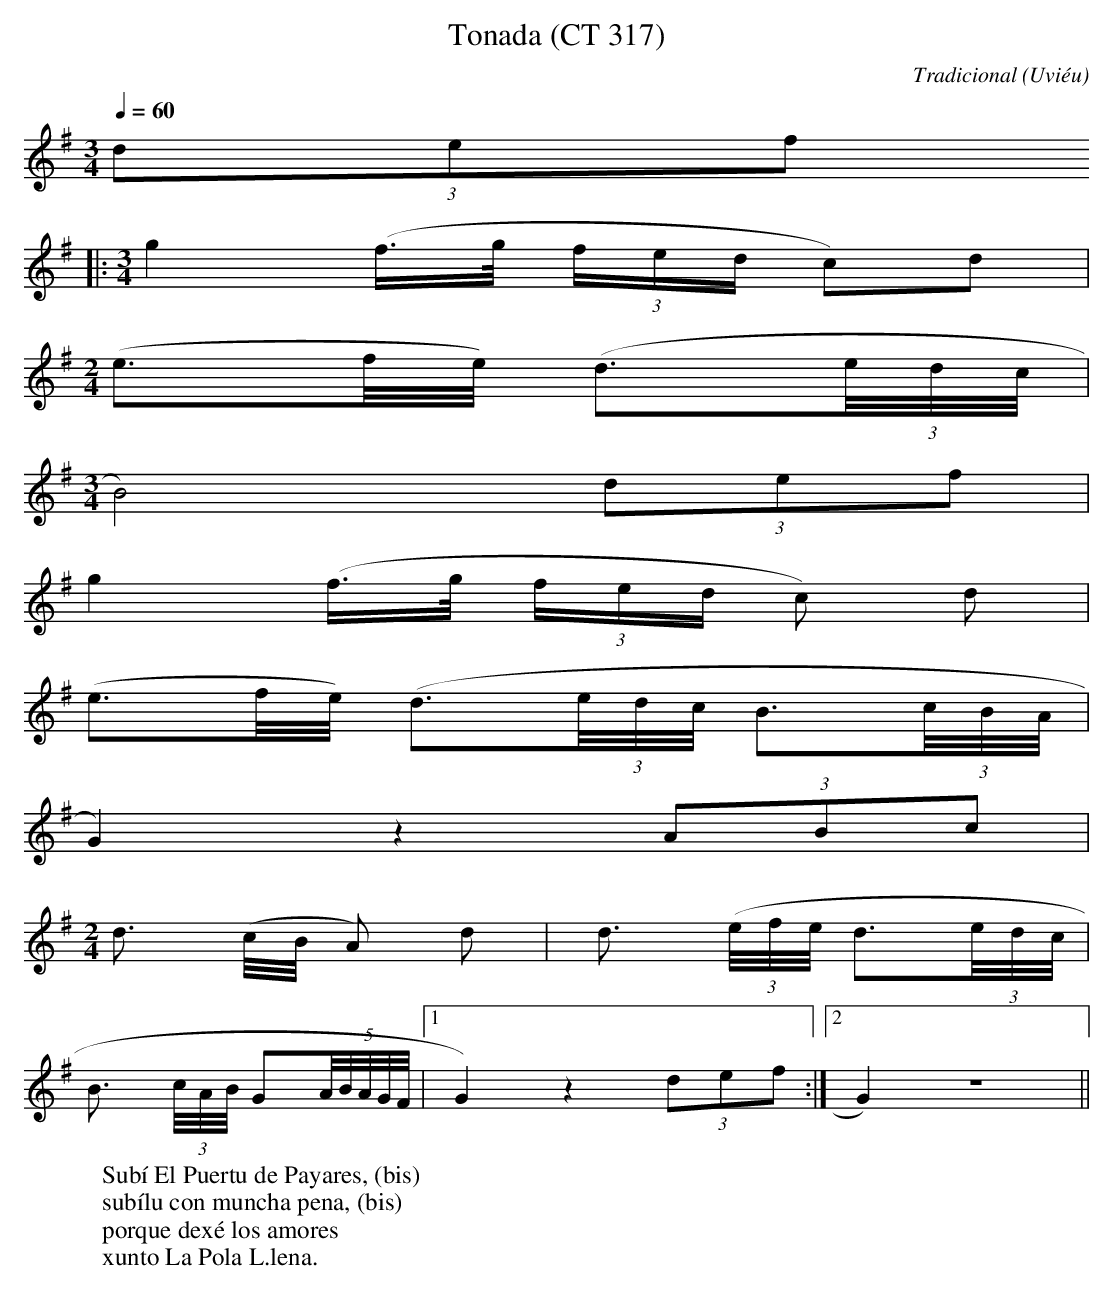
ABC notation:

X:1
T:Tonada (CT 317)
C:Tradicional
O:Uviéu
M:3/4
L:1/8
Q:1/4=60
K:G
(3def
|:[M:3/4]g2 (f3/4g/4 (3f/2e/2d/2 c)d|
[M:2/4]
[L:1/8]
(e3/2f/4e/4) (d3/2(3e/4d/4c/4|
[M:3/4]
[L:1/8]
B4) (3def|
g2 (f3/4g/4 (3f/2e/2d/2 c) d|
(e3/2f/4e/4) (d3/2(3e/4d/4c/4 B3/2(3c/4B/4A/4|
G2) z2 (3ABc|
[M:2/4]
[L:1/8]
d3/2 (c/4B/4 A) d|d3/2 ((3e/4f/4e/4 d3/2(3e/4d/4c/4|
B3/2 (3c/4A/4B/4 G(5A/4B/4A/4G/4F/4|[1 G2) z2 (3def:|[2 G2) z4||
W:Subí El Puertu de Payares, (bis)
W:subílu con muncha pena, (bis)
W:porque dexé los amores
W:xunto La Pola L.lena.
W:
